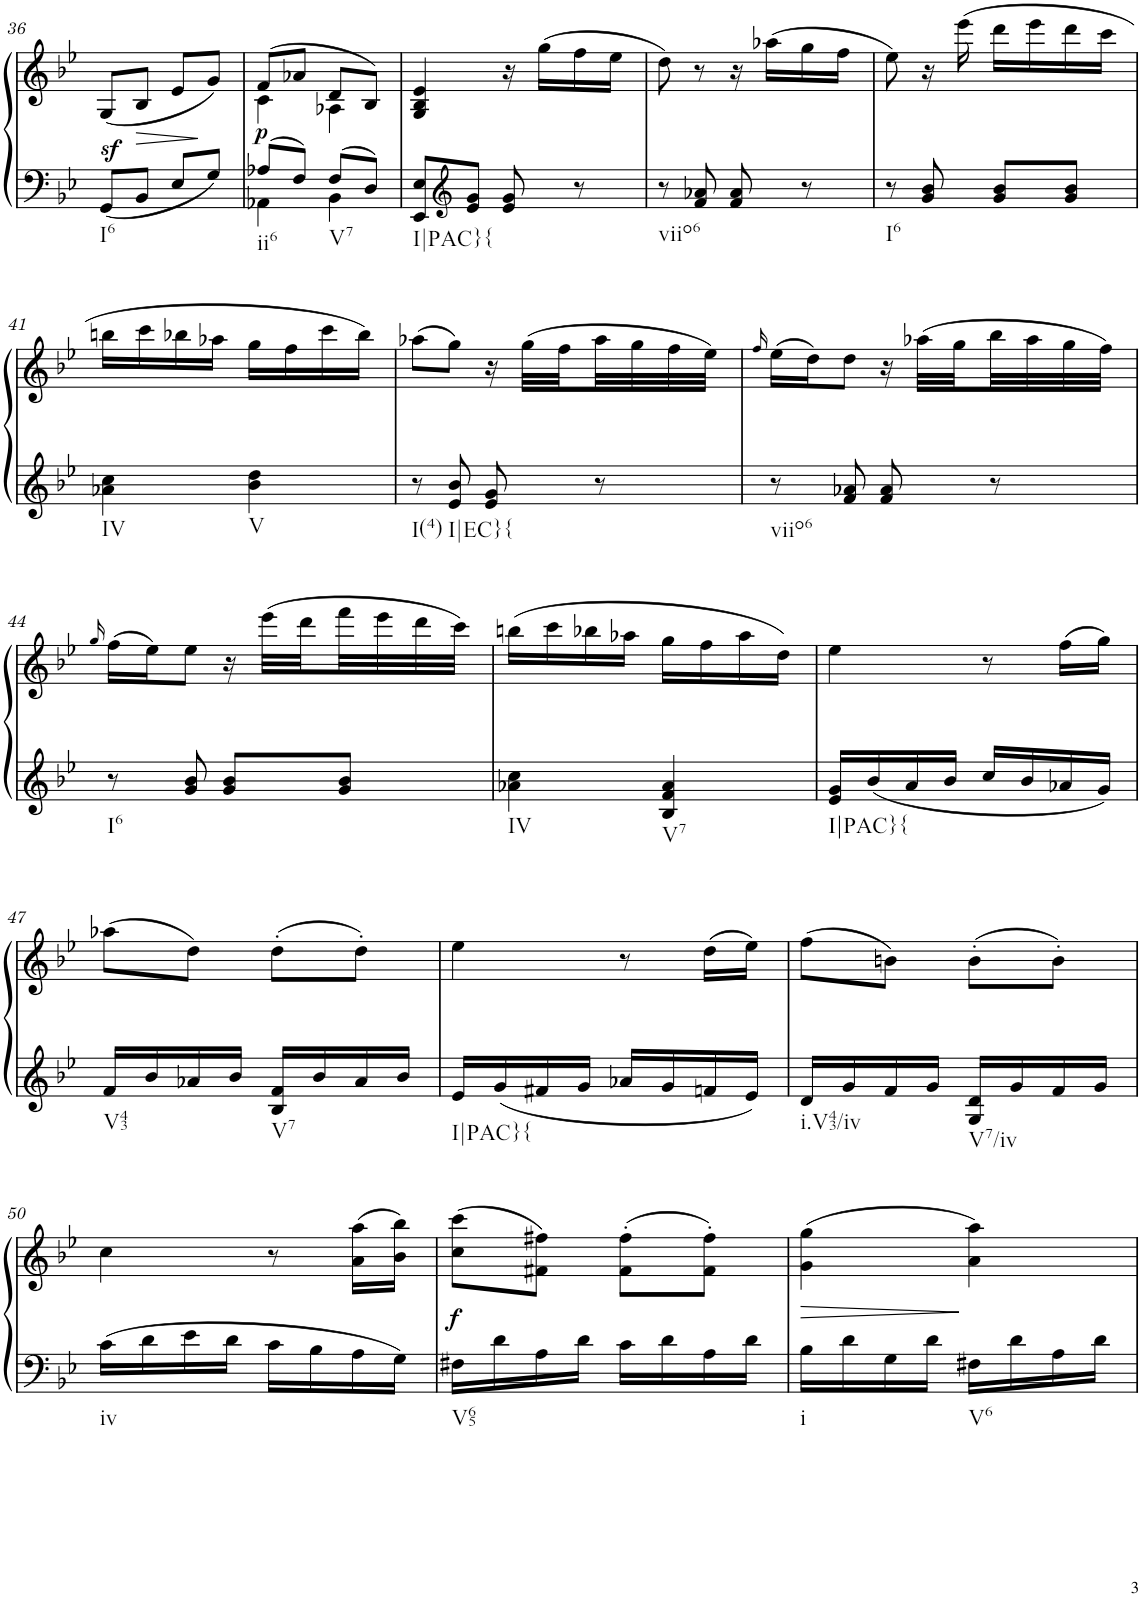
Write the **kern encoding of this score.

**kern	**kern	**dynam
*part1	*part1	*part1
*staff2	*staff1	*staff1/2
*I"Klavier linke Hand	*	*
!!LO:PB:g=z
*clefF4	*clefG2	*
*k[b-e-]	*k[b-e-]	*
*M2/4	*M2/4	*
=36	=36	=36
!LO:TX:b:t=I6	!	!
8GGz>/L	(8G/L	.
!	!	!LO:HP:b
8BB-/J	8B-/J	>
8E-/L	8e-/L	.
8G/J	8g/J)	]
=37	=37	=37
*^	*^	*
!LO:TX:b:t=ii6	!	!	!	!
!	!	!	!	!LO:DY:a=2
8A-X/L	4AA-X\	(8f/L	4c\	p
8F/J	.	8a-X/J	.	.
!LO:TX:b:t=V7	!	!	!	!
8F/L	4BB-\	8d/L	4A-X\	.
8D/J	.	8B-/J)	.	.
*v	*v	*	*	*
*	*v	*v	*
=38	=38	=38
!LO:TX:b:t=I|PAC}{	!	!
8EE-/ 8E-/L	4G/ 4B-/ 4e-/	.
*clefG2	*	*
8e-/ 8g/J	.	.
8e-/ 8g/	16r	.
.	(16gg\LL	.
8r	16ff\	.
.	16ee-\JJ	.
=39	=39	=39
!LO:TX:b:t=viio6	!	!
8r	8dd\)	.
8f/ 8a-X/	8r	.
8f/ 8a-/	16r	.
.	(16aa-X\LL	.
8r	16gg\	.
.	16ff\JJ	.
=40	=40	=40
!LO:TX:b:t=I6	!	!
8r	8ee-\)	.
8g/ 8b-/	16r	.
.	(16eee-\	.
8g/ 8b-/L	16ddd\LL	.
.	16eee-\	.
8g/ 8b-/J	16ddd\	.
.	16ccc\JJ	.
!!LO:LB:g=z
=41	=41	=41
!LO:TX:b:t=IV	!	!
4a-X\ 4cc\	16bbn\LL	.
.	16ccc\	.
.	16bb-X\	.
.	16aa-X\JJ	.
!LO:TX:b:t=V	!	!
4b-\ 4dd\	16gg\LL	.
.	16ff\	.
.	16ccc\	.
.	16bb-\JJ)	.
=42	=42	=42
!LO:TX:b:t=I(4)	!	!
8r	(8aa-X\L	.
!LO:TX:b:t=I|EC}{	!	!
8e-/ 8b-/	8gg\J)	.
8e-/ 8g/	16r	.
.	(32gg\LLL	.
.	32ff\	.
8r	32aa-\	.
.	32gg\	.
.	32ff\	.
.	32ee-\JJJ)	.
=43	=43	=43
.	16qff/	.
!LO:TX:b:t=viio6	!	!
8r	(16ee-\LL	.
.	16dd\J)	.
8f/ 8a-X/	8dd\J	.
8f/ 8a-/	16r	.
.	(32aa-X\LLL	.
.	32gg\	.
8r	32bb-\	.
.	32aa-\	.
.	32gg\	.
.	32ff\JJJ)	.
!!LO:LB:g=z
=44	=44	=44
.	16qgg/	.
!LO:TX:b:t=I6	!	!
8r	(16ff\LL	.
.	16ee-\J)	.
8g/ 8b-/	8ee-\J	.
8g/ 8b-/L	16r	.
.	(32eee-\LLL	.
.	32ddd\	.
8g/ 8b-/J	32fff\	.
.	32eee-\	.
.	32ddd\	.
.	32ccc\JJJ)	.
=45	=45	=45
!LO:TX:b:t=IV	!	!
4a-X\ 4cc\	(16bbn\LL	.
.	16ccc\	.
.	16bb-X\	.
.	16aa-X\JJ	.
!LO:TX:b:t=V7	!	!
4B-/ 4f/ 4a-/	16gg\LL	.
.	16ff\	.
.	16aa-\	.
.	16dd\JJ)	.
=46	=46	=46
!LO:TX:b:t=I|PAC}{	!	!
16e-/ 16g/LL	4ee-\	.
16b-/	.	.
16a/	.	.
16b-/JJ	.	.
16cc/LL	8r	.
16b-/	.	.
16a-X/	(16ff\LL	.
16g/JJ	16gg\JJ)	.
!!LO:LB:g=z
=47	=47	=47
!LO:TX:b:t=V43	!	!
16f/LL	(8aa-X\L	.
16b-/	.	.
16a-X/	8dd\J)	.
16b-/JJ	.	.
!LO:TX:b:t=V7	!	!
16B-/ 16f/LL	(8dd'\L	.
16b-/	.	.
16a-/	8dd'\J)	.
16b-/JJ	.	.
=48	=48	=48
!LO:TX:b:t=I|PAC}{	!	!
16e-/LL	4ee-\	.
16g/	.	.
16f#X/	.	.
16g/JJ	.	.
16a-X/LL	8r	.
16g/	.	.
16fn/	(16dd\LL	.
16e-/JJ	16ee-\JJ)	.
=49	=49	=49
!LO:TX:b:t=i.V43/iv	!	!
16d/LL	(8ff\L	.
16g/	.	.
16f/	8bn\J)	.
16g/JJ	.	.
!LO:TX:b:t=V7/iv	!	!
16G/ 16d/LL	(8b'\L	.
16g/	.	.
16f/	8b'\J)	.
16g/JJ	.	.
!!LO:LB:g=z
=50	=50	=50
!LO:TX:b:t=iv	!	!
16c\LL	4cc\	.
16d\	.	.
16e-\	.	.
16d\JJ	.	.
16c\LL	8r	.
16B-\	.	.
16A\	(16a\ 16aa\LL	.
16G\JJ	16b-\ 16bb-\JJ)	.
=51	=51	=51
!LO:TX:b:t=V65	!	!
!	!	!LO:DY:b
16F#X\LL	(8cc\ 8ccc\L	f
16d\	.	.
16A\	8f#X\ 8ff#X\J)	.
16d\JJ	.	.
16c\LL	(8f#\' 8ff#\'L	.
16d\	.	.
16A\	8f#\' 8ff#\'J)	.
16d\JJ	.	.
=52	=52	=52
!LO:TX:b:t=i	!	!
!	!	!LO:HP:b
16B-\LL	(4g\ 4gg\	>
16d\	.	.
16G\	.	.
16d\JJ	.	.
!LO:TX:b:t=V6	!	!
16F#X\LL	4a\ 4aa\)	]
16d\	.	.
16A\	.	.
16d\JJ	.	.
=	=	=
*-	*-	*-
